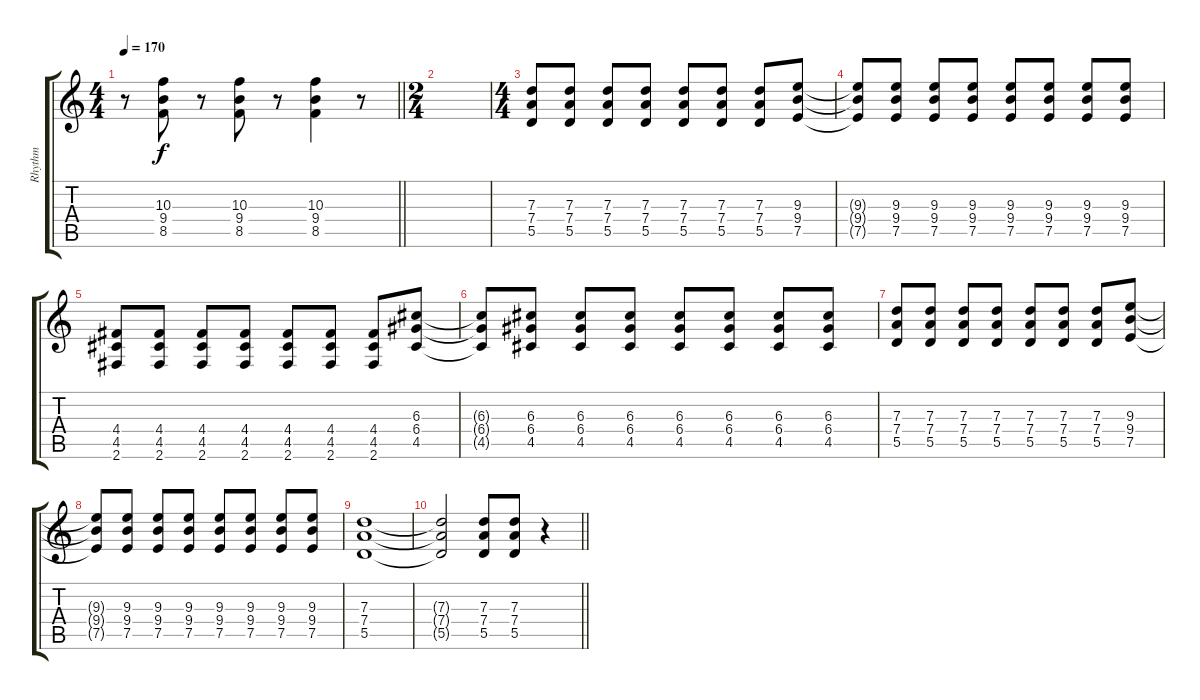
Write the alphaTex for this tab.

\track ("Rhythm" "Rhythm") {instrument distortionguitar}
\staff {score tabs}
\tuning (E4 B3 G3 D3 A2 E2) {hide}
\ts (4 4)
\tempo 170
\clef g2
\barLineRight lightlight
\ks c
r.8{dy f} (10.3 9.4 8.5).8 r.8 (10.3 9.4 8.5).8 r.8 (10.3 9.4 8.5).4 r.8 |
\ts (2 4)
|
\ts (4 4)
(7.3 7.4 5.5).8 (7.3 7.4 5.5).8 (7.3 7.4 5.5).8 (7.3 7.4 5.5).8 (7.3 7.4 5.5).8 (7.3 7.4 5.5).8 (7.3 7.4 5.5).8 (9.3 9.4 7.5).8 |
(9.3{t} 9.4{t} 7.5{t}).8 (9.3 9.4 7.5).8 (9.3 9.4 7.5).8 (9.3 9.4 7.5).8 (9.3 9.4 7.5).8 (9.3 9.4 7.5).8 (9.3 9.4 7.5).8 (9.3 9.4 7.5).8 |
(4.4 4.5 2.6).8 (4.4 4.5 2.6).8 (4.4 4.5 2.6).8 (4.4 4.5 2.6).8 (4.4 4.5 2.6).8 (4.4 4.5 2.6).8 (4.4 4.5 2.6).8 (6.3 6.4 4.5).8 |
(6.3{t} 6.4{t} 4.5{t}).8 (6.3 6.4 4.5).8 (6.3 6.4 4.5).8 (6.3 6.4 4.5).8 (6.3 6.4 4.5).8 (6.3 6.4 4.5).8 (6.3 6.4 4.5).8 (6.3 6.4 4.5).8 |
(7.3 7.4 5.5).8 (7.3 7.4 5.5).8 (7.3 7.4 5.5).8 (7.3 7.4 5.5).8 (7.3 7.4 5.5).8 (7.3 7.4 5.5).8 (7.3 7.4 5.5).8 (9.3 9.4 7.5).8 |
(9.3{t} 9.4{t} 7.5{t}).8 (9.3 9.4 7.5).8 (9.3 9.4 7.5).8 (9.3 9.4 7.5).8 (9.3 9.4 7.5).8 (9.3 9.4 7.5).8 (9.3 9.4 7.5).8 (9.3 9.4 7.5).8 |
(7.3 7.4 5.5).1 |
\barLineRight lightlight
(7.3{t} 7.4{t} 5.5{t}).2 (7.3 7.4 5.5).8 (7.3 7.4 5.5).8 r.4
